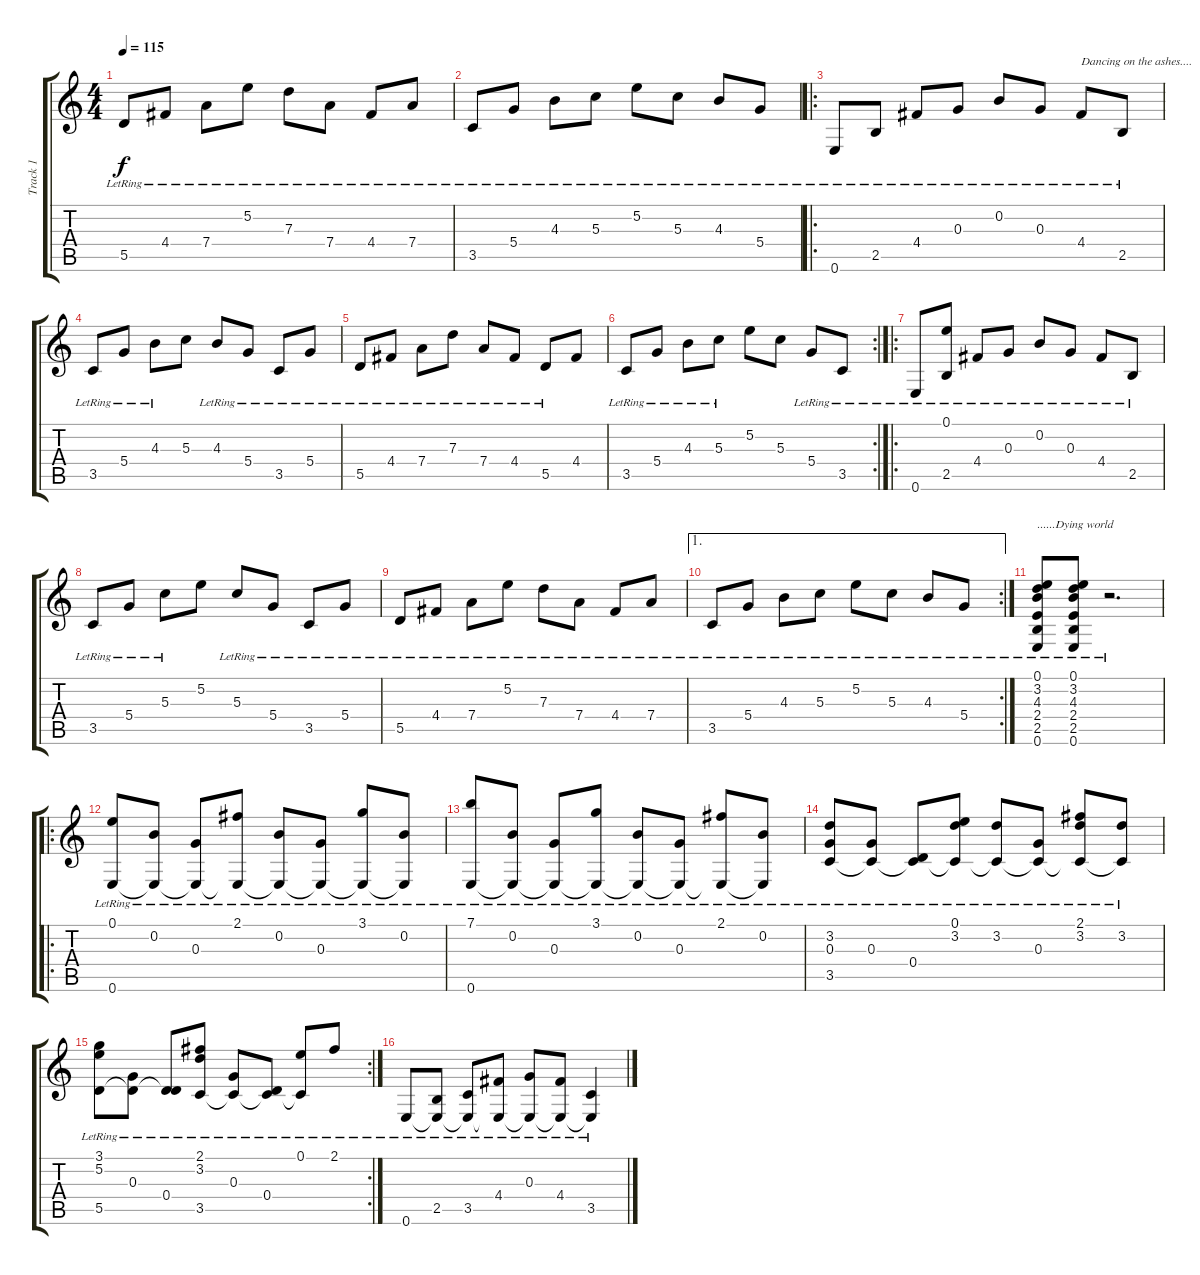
\track ("Track 1" "Track 1") {instrument acousticguitarsteel}
\staff {score tabs}
\tuning (E4 B3 G3 D3 A2 E2) {hide}
\ts (4 4)
\tempo 115
\clef g2
\ks c
5.5{lr}.8{dy f} 4.4{lr}.8 7.4{lr}.8 5.2{lr}.8 7.3{lr}.8 7.4{lr}.8 4.4{lr}.8 7.4{lr}.8 |
3.5{lr}.8 5.4{lr}.8 4.3{lr}.8 5.3{lr}.8 5.2{lr}.8 5.3{lr}.8 4.3{lr}.8 5.4{lr}.8 |
\ro
0.6{lr}.8 2.5{lr}.8 4.4{lr}.8 0.3{lr}.8 0.2{lr}.8 0.3{lr}.8 4.4{lr}.8{txt "Dancing on the ashes...."} 2.5{lr}.8 |
3.5{lr}.8 5.4{lr}.8 4.3{lr}.8 5.3.8 4.3{lr}.8 5.4{lr}.8 3.5{lr}.8 5.4{lr}.8 |
5.5{lr}.8 4.4{lr}.8 7.4{lr}.8 7.3{lr}.8 7.4{lr}.8 4.4{lr}.8 5.5{lr}.8 4.4.8 |
\rc 2
3.5{lr}.8 5.4{lr}.8 4.3{lr}.8 5.3{lr}.8 5.2.8 5.3.8 5.4{lr}.8 3.5{lr}.8 |
\ro
0.6{lr}.8 (0.1 2.5{lr}).8 4.4{lr}.8 0.3{lr}.8 0.2{lr}.8 0.3{lr}.8 4.4{lr}.8 2.5{lr}.8 |
3.5{lr}.8 5.4{lr}.8 5.3{lr}.8 5.2.8 5.3{lr}.8 5.4{lr}.8 3.5{lr}.8 5.4{lr}.8 |
5.5{lr}.8 4.4{lr}.8 7.4{lr}.8 5.2{lr}.8 7.3{lr}.8 7.4{lr}.8 4.4{lr}.8 7.4{lr}.8 |
\ae 1
\rc 2
3.5{lr}.8 5.4{lr}.8 4.3{lr}.8 5.3{lr}.8 5.2{lr}.8 5.3{lr}.8 4.3{lr}.8 5.4{lr}.8 |
(0.1{lr} 3.2{lr} 4.3{lr} 2.4{lr} 2.5{lr} 0.6).8{txt "......Dying world"} (0.1{lr} 3.2{lr} 4.3{lr} 2.4{lr} 2.5{lr} 0.6).8 r.2{d} |
\ro
(0.1{lr} 0.6{lr}).8 (0.2{lr} 0.6{t}).8 (0.3{lr} 0.6{t}).8 (2.1{lr} 0.6{t}).8 (0.2{lr} 0.6{t}).8 (0.3{lr} 0.6{t}).8 (3.1{lr} 0.6{t}).8 (0.2{lr} 0.6{t}).8 |
(7.1{lr} 0.6{lr}).8 (0.2{lr} 0.6{t}).8 (0.3{lr} 0.6{t}).8 (3.1{lr} 0.6{t}).8 (0.2{lr} 0.6{t}).8 (0.3{lr} 0.6{t}).8 (2.1{lr} 0.6{t}).8 (0.2{lr} 0.6{t}).8 |
(3.2{lr} 0.3{lr} 3.5{lr}).8 (0.3{lr} 3.5{t}).8 (0.4{lr} 3.5{t}).8 (0.1{lr} 3.2{lr} 3.5{t}).8 (3.2{lr} 3.5{t}).8 (0.3{lr} 3.5{t}).8 (2.1{lr} 3.2{lr} 3.5{t}).8 (3.2{lr} 3.5{t}).8 |
\rc 2
(3.1{lr} 5.2{lr} 5.5{lr}).8 (0.3{lr} 5.5{t}).8 (0.4{lr} 5.5{t}).8 (2.1{lr} 3.2{lr} 3.5{lr}).8 (0.3{lr} 3.5{t}).8 (0.4{lr} 3.5{t}).8 (0.1{lr} 3.5{t}).8 2.1{lr}.8 |
0.6{lr}.8 (2.5{lr} 0.6{t}).8 (3.5{lr} 0.6{t}).8 (4.4{lr} 0.6{t}).8 (0.3{lr} 0.6{t}).8 (4.4{lr} 0.6{t}).8 (3.5{lr} 0.6{t}).4
